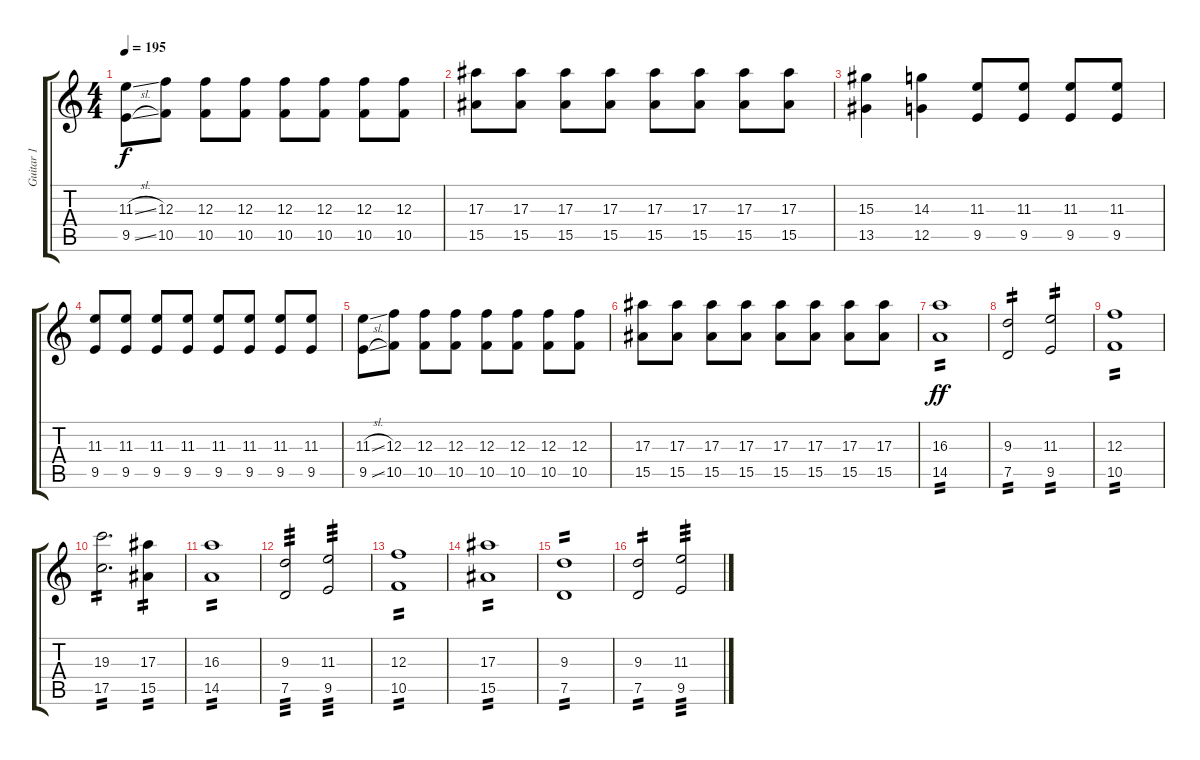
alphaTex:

\track ("Guitar 1" "Guitar 1") {instrument distortionguitar}
\staff {score tabs}
\tuning (D4 A3 F3 C3 G2 C2) {hide}
\ts (4 4)
\tempo 195
\clef g2
\ks c
(11.3{sl} 9.5{sl}).8{dy f} (12.3 10.5).8 (12.3 10.5).8 (12.3 10.5).8 (12.3 10.5).8 (12.3 10.5).8 (12.3 10.5).8 (12.3 10.5).8 |
(17.3 15.5).8 (17.3 15.5).8 (17.3 15.5).8 (17.3 15.5).8 (17.3 15.5).8 (17.3 15.5).8 (17.3 15.5).8 (17.3 15.5).8 |
(15.3 13.5).4 (14.3 12.5).4 (11.3 9.5).8 (11.3 9.5).8 (11.3 9.5).8 (11.3 9.5).8 |
(11.3 9.5).8 (11.3 9.5).8 (11.3 9.5).8 (11.3 9.5).8 (11.3 9.5).8 (11.3 9.5).8 (11.3 9.5).8 (11.3 9.5).8 |
(11.3{sl} 9.5{sl}).8 (12.3 10.5).8 (12.3 10.5).8 (12.3 10.5).8 (12.3 10.5).8 (12.3 10.5).8 (12.3 10.5).8 (12.3 10.5).8 |
(17.3 15.5).8 (17.3 15.5).8 (17.3 15.5).8 (17.3 15.5).8 (17.3 15.5).8 (17.3 15.5).8 (17.3 15.5).8 (17.3 15.5).8 |
(16.3 14.5).1{tp 2 dy ff} |
(9.3 7.5).2{tp 2} (11.3 9.5).2{tp 2} |
(12.3 10.5).1{tp 2} |
(19.3 17.5).2{d tp 2} (17.3 15.5).4{tp 2} |
(16.3 14.5).1{tp 2} |
(9.3 7.5).2{tp 3} (11.3 9.5).2{tp 3} |
(12.3 10.5).1{tp 2} |
(17.3 15.5).1{tp 2} |
(9.3 7.5).1{tp 2} |
(9.3 7.5).2{tp 2} (11.3 9.5).2{tp 3}
